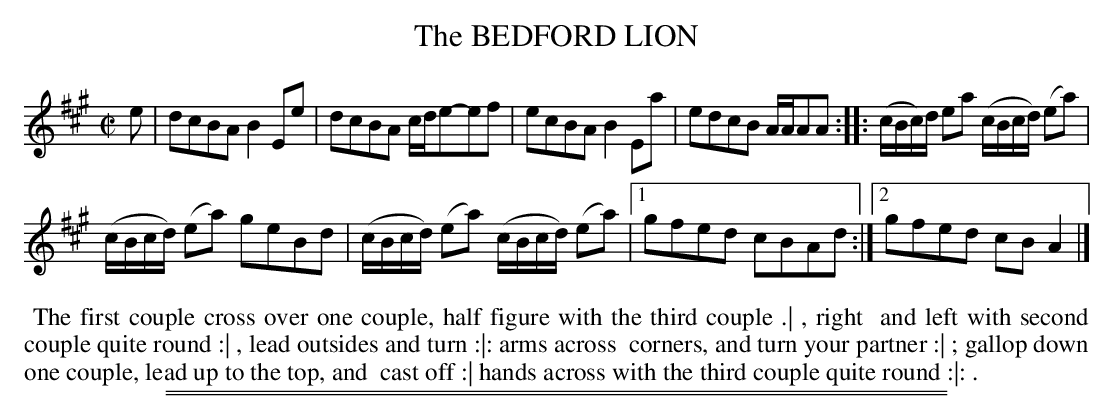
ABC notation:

X:1
T: The BEDFORD LION
M: C|
L: 1/16
K: A
e2 |\
d2c2B2A2 B4 E2e2 | d2c2B2A2 cde2-e2f2 |\
e2c2B2A2 B4 E2a2 | e2d2c2B2 AAA2A2 ::\
(cBc)d e2a2 (cBcd) (e2a2) |
(cBcd) (e2a2) g2e2B2d2 |\
(cBcd) (e2a2) (cBcd) (e2a2) |[1 g2f2e2d2 c2B2A2d2 :|[2 g2f2e2d2 c2B2A4 |]
